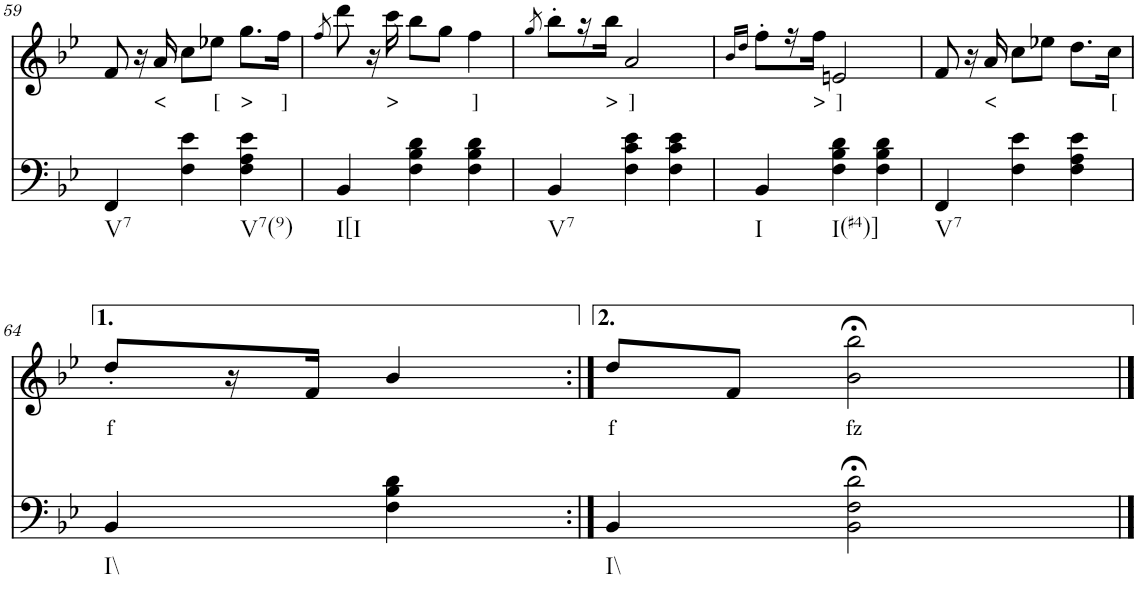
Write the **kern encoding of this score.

**kern	**kern	**text
*part2	*part1	*part1
*staff2	*staff1	*staff1
*I"piano	*I"piano	*
*I'Pno	*I'Pno	*
!!LO:PB:g=z
*clefF4	*clefG2	*
*k[b-e-]	*k[b-e-]	*
*B-:	*B-:	*
*M3/4	*M3/4	*
=59	=59	=59
!LO:TX:b:t=V7	!	!
4FF/	8f/	.
.	16r	.
!	!	!LO:LY:b
.	16a/	<
4F\ 4e-\	8cc\L	.
!	!	!LO:LY:b
.	8ee-X\J	[
!LO:TX:b:t=V7(9)	!	!
!	!	!LO:LY:b
4F\ 4A\ 4e-\	8.gg\L	>
!	!	!LO:LY:b
.	16ff\Jk	]
=60	=60	=60
.	8qff/	.
!LO:TX:b:t=I[I	!	!
4BB-/	8ddd\	.
.	16r	.
!	!	!LO:LY:b
.	16ccc\	>
4F\ 4B-\ 4d\	8bb-\L	.
.	8gg\J	.
!	!	!LO:LY:b
4F\ 4B-\ 4d\	4ff\	]
=61	=61	=61
.	8qgg/	.
!LO:TX:b:t=V7	!	!
4BB-/	8bb-'\L	.
.	16r	.
!	!	!LO:LY:b
.	16bb-\JJ	>
!	!	!LO:LY:b
4F\ 4c\ 4e-\	2a/	]
4F\ 4c\ 4e-\	.	.
=62	=62	=62
.	16qb-/LL	.
.	16qdd/JJ	.
!LO:TX:b:t=I	!	!
4BB-/	8ff'\L	.
.	16r	.
!	!	!LO:LY:b
.	16ff\JJ	>
!LO:TX:b:t=I(#4)]	!	!
!	!	!LO:LY:b
4F\ 4B-\ 4d\	2en/	]
4F\ 4B-\ 4d\	.	.
=63	=63	=63
!LO:TX:b:t=V7	!	!
4FF/	8f/	.
.	16r	.
!	!	!LO:LY:b
.	16a/	<
4F\ 4e-\	8cc\L	.
.	8ee-X\J	.
4F\ 4A\ 4e-\	8.dd\L	.
!	!	!LO:LY:b
.	16cc\Jk	[
!!LO:LB:g=z
=64	=64	=64
!LO:TX:b:t=I\\	!	!
!	!	!LO:LY:b
4BB-/	8dd'/L	f
.	16r	.
.	16f/JJ	.
4F\ 4B-\ 4d\	4b-/	.
=64:|!	=64:|!	=64:|!
!LO:TX:b:t=I\\	!	!
!	!	!LO:LY:b
4BB-/	8dd/L	f
.	8f/J	.
!	!	!LO:LY:b
2BB-\;< 2F\;< 2d\;<	2b-\;< 2bb-\;<	fz
==	==	==
*-	*-	*-
